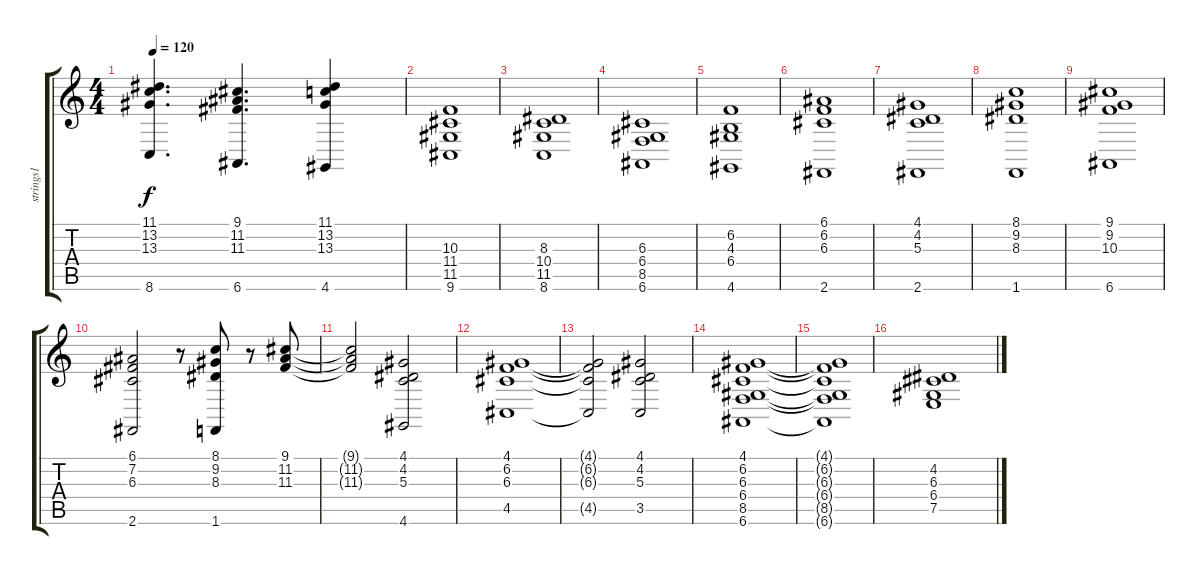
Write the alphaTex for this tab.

\track ("strings1" "strings1") {instrument synthstrings1}
\staff {score tabs}
\tuning (E4 B3 G3 D3 A2 E2) {hide}
\ts (4 4)
\tempo 120
\clef g2
\ks c
(11.1 13.2 13.3 8.6).4{d dy f} (9.1 11.2 11.3 6.6).4{d} (11.1 13.2 13.3 4.6).4 |
(10.3 11.4 11.5 9.6).1 |
(8.3 10.4 11.5 8.6).1 |
(6.3 6.4 8.5 6.6).1 |
(6.2 4.3 6.4 4.6).1 |
(6.1 6.2 6.3 2.6).1 |
(4.1 4.2 5.3 2.6).1 |
(8.1 9.2 8.3 1.6).1 |
(9.1 9.2 10.3 6.6).1 |
(6.1 7.2 6.3 2.6).2 r.8 (8.1 9.2 8.3 1.6).8 r.8 (9.1 11.2 11.3).8 |
(9.1{t} 11.2{t} 11.3{t}).2 (4.1 4.2 5.3 4.6).2 |
(4.1 6.2 6.3 4.5).1 |
(4.1{t} 6.2{t} 6.3{t} 4.5{t}).2 (4.1 4.2 5.3 3.5).2 |
(4.1 6.2 6.3 6.4 8.5 6.6).1 |
(4.1{t} 6.2{t} 6.3{t} 6.4{t} 8.5{t} 6.6{t}).1 |
(4.2 6.3 6.4 7.5).1
